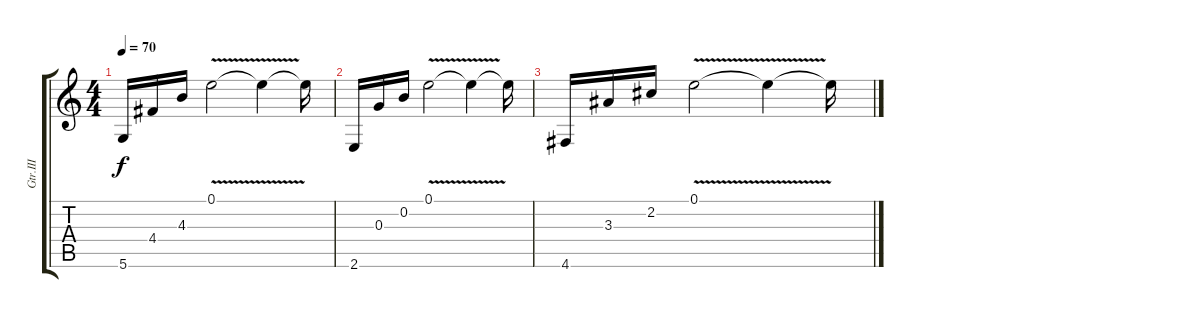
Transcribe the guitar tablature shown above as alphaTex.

\track ("Gtr.III" "Gtr.III") {instrument electricguitarjazz}
\staff {score tabs}
\tuning (E4 B3 G3 D3 A2 D2) {hide}
\ts (4 4)
\tempo 70
\clef g2
\ks c
5.6.16{dy f} 4.4.16 4.3.16 0.1{v}.2 0.1{t}.4 0.1{t}.16 |
2.6.16 0.3.16 0.2.16 0.1{v}.2 0.1{t}.4 0.1{t}.16 |
4.6.16 3.3.16 2.2.16 0.1{v}.2 0.1{t}.4 0.1{t}.16
